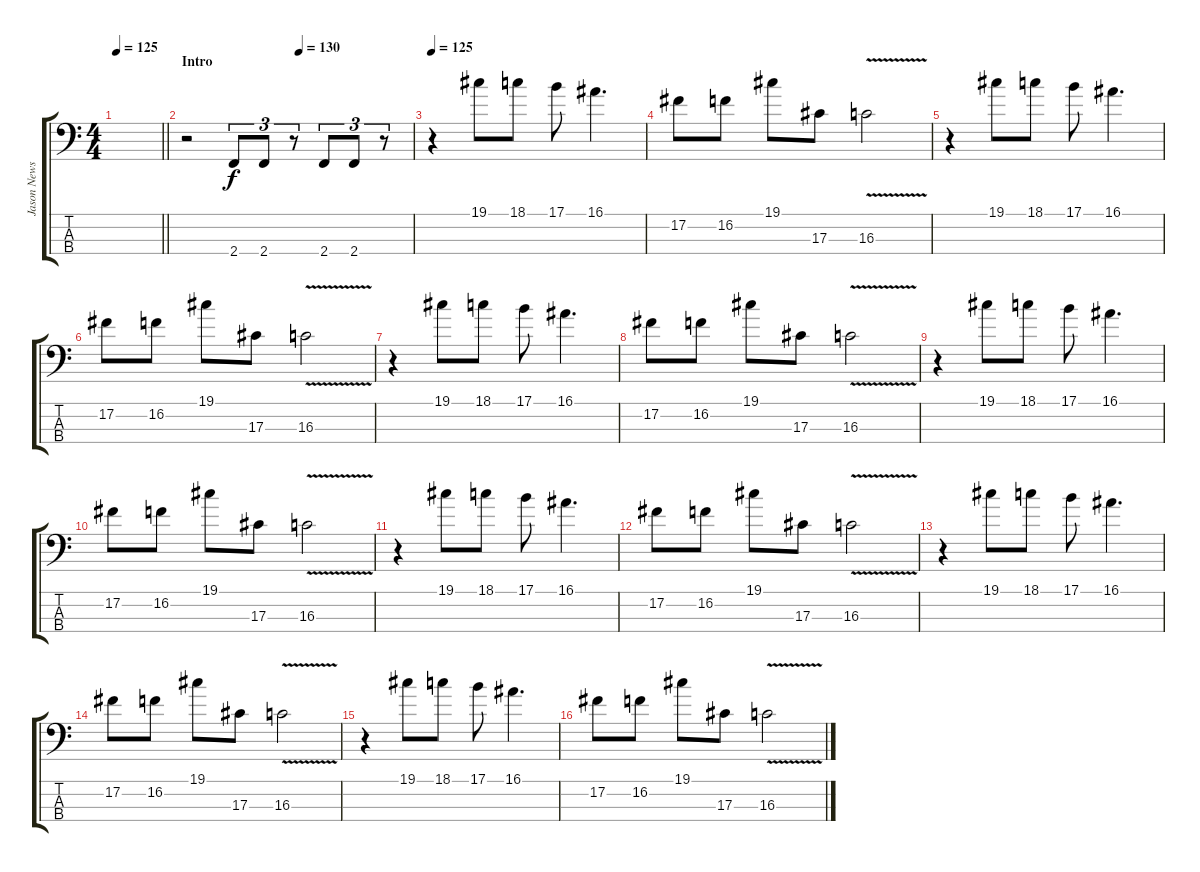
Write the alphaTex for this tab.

\track ("Jason Newsted (Bass)" "Jason News") {instrument electricbasspick}
\staff {score tabs}
\tuning (Gb2 Db2 Ab1 Eb1) {hide}
\ts (4 4)
\tempo 125
\clef f4
\barLineRight lightlight
\ks c
|
\section ("" "Intro")
\tempo (130 0.5)
r.2 2.4.8{tu (3 2)} 2.4.8{tu (3 2)} r.8{tu (3 2)} 2.4.8{tu (3 2)} 2.4.8{tu (3 2)} r.8{tu (3 2)} |
\tempo 125
r.4{instrument overdrivenguitar} 19.1.8 18.1.8 17.1.8 16.1.4{d} |
17.2.8 16.2.8 19.1.8 17.3.8 16.3{v}.2 |
r.4 19.1.8 18.1.8 17.1.8 16.1.4{d} |
17.2.8 16.2.8 19.1.8 17.3.8 16.3{v}.2 |
r.4 19.1.8 18.1.8 17.1.8 16.1.4{d} |
17.2.8 16.2.8 19.1.8 17.3.8 16.3{v}.2 |
r.4 19.1.8 18.1.8 17.1.8 16.1.4{d} |
17.2.8 16.2.8 19.1.8 17.3.8 16.3{v}.2 |
r.4 19.1.8 18.1.8 17.1.8 16.1.4{d} |
17.2.8 16.2.8 19.1.8 17.3.8 16.3{v}.2 |
r.4 19.1.8 18.1.8 17.1.8 16.1.4{d} |
17.2.8 16.2.8 19.1.8 17.3.8 16.3{v}.2 |
r.4 19.1.8 18.1.8 17.1.8 16.1.4{d} |
17.2.8 16.2.8 19.1.8 17.3.8 16.3{v}.2
